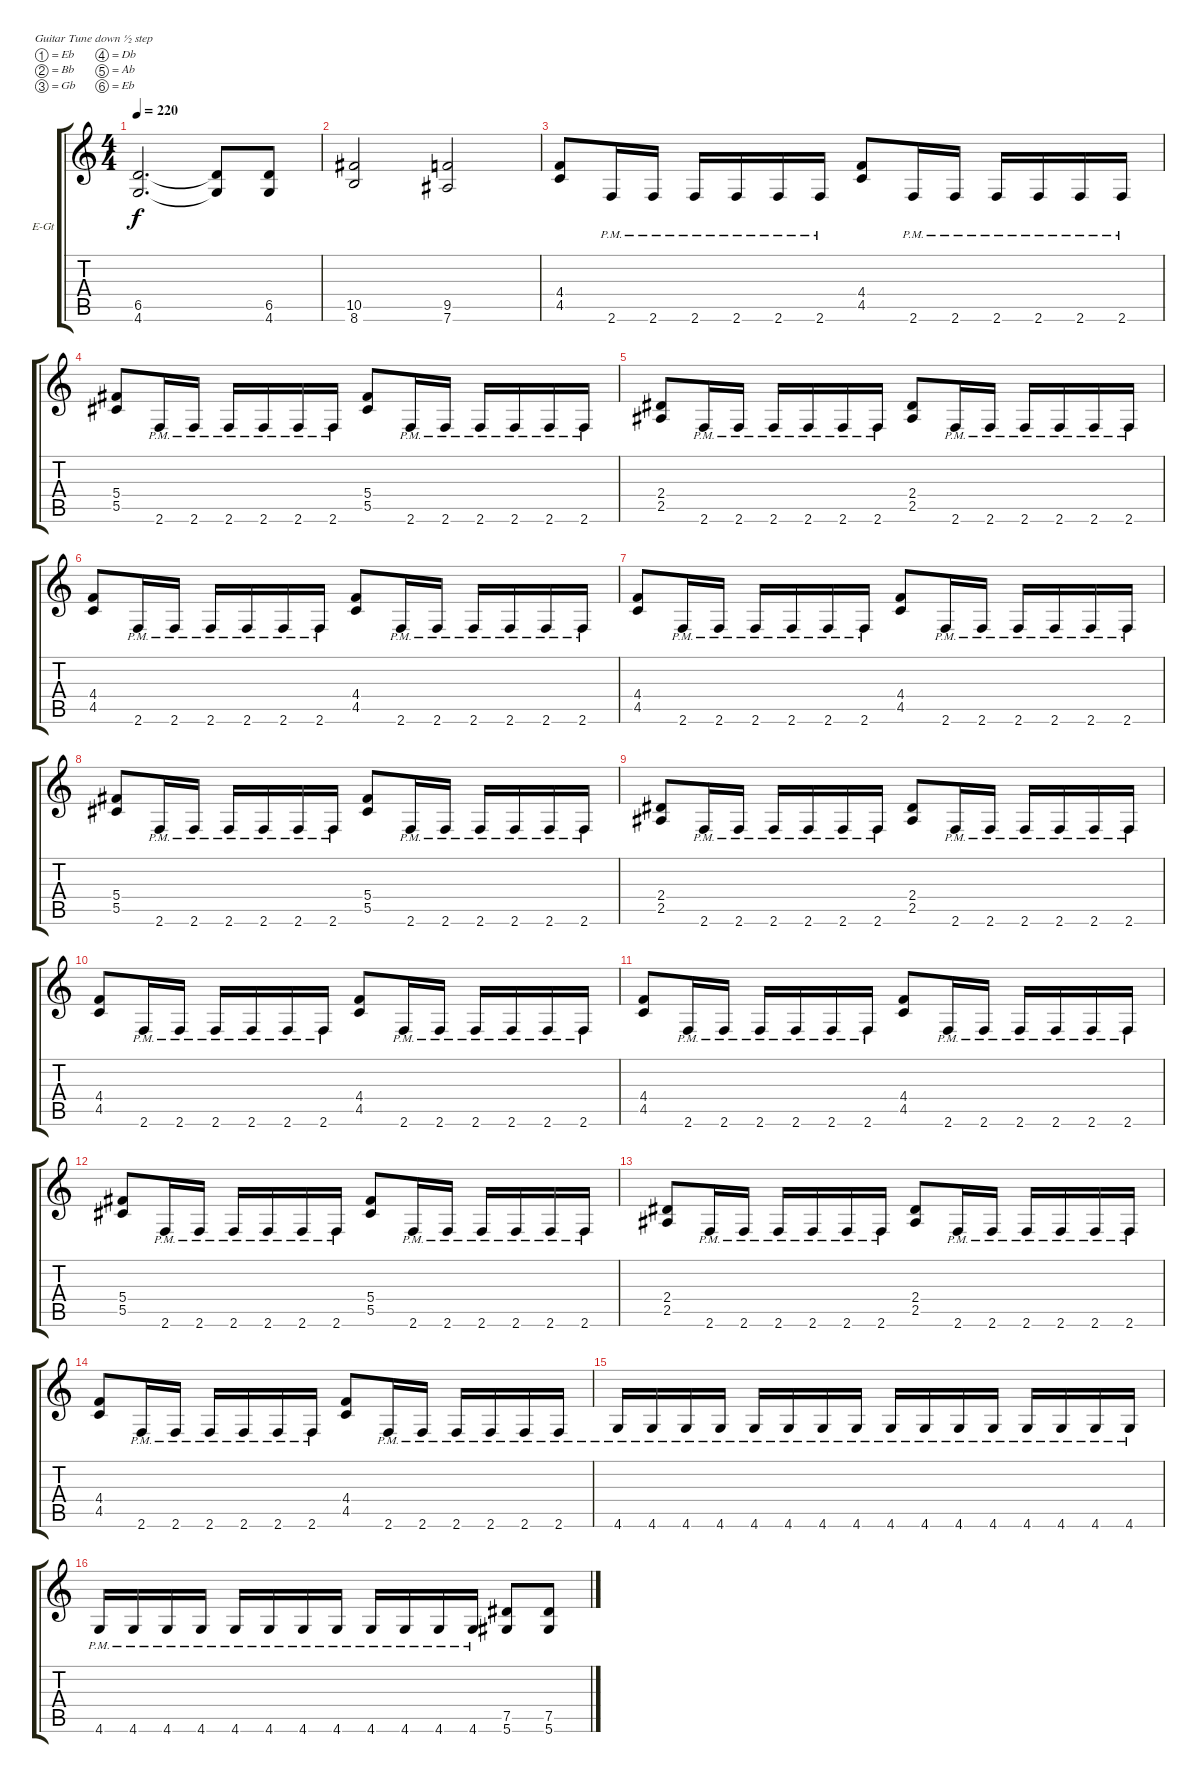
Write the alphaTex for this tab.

\bracketExtendMode groupsimilarinstruments
\firstSystemTrackNameOrientation horizontal
\otherSystemsTrackNameOrientation horizontal
\track ("Jeff Hanneman" "E-Gt") {instrument distortionguitar}
\staff {score tabs}
\tuning (Eb4 Bb3 Gb3 Db3 Ab2 Eb2)
\ts (4 4)
\tempo 220
\clef g2
\ks c
(6.5 4.6).2{d dy f} (6.5{t} 4.6{t}).8 (6.5 4.6).8 |
(10.5 8.6).2 (9.5 7.6).2 |
(4.4 4.5).8 2.6{pm}.16 2.6{pm}.16 2.6{pm}.16 2.6{pm}.16 2.6{pm}.16 2.6{pm}.16 (4.4 4.5).8 2.6{pm}.16 2.6{pm}.16 2.6{pm}.16 2.6{pm}.16 2.6{pm}.16 2.6{pm}.16 |
(5.4 5.5).8 2.6{pm}.16 2.6{pm}.16 2.6{pm}.16 2.6{pm}.16 2.6{pm}.16 2.6{pm}.16 (5.4 5.5).8 2.6{pm}.16 2.6{pm}.16 2.6{pm}.16 2.6{pm}.16 2.6{pm}.16 2.6{pm}.16 |
(2.4 2.5).8 2.6{pm}.16 2.6{pm}.16 2.6{pm}.16 2.6{pm}.16 2.6{pm}.16 2.6{pm}.16 (2.4 2.5).8 2.6{pm}.16 2.6{pm}.16 2.6{pm}.16 2.6{pm}.16 2.6{pm}.16 2.6{pm}.16 |
(4.4 4.5).8 2.6{pm}.16 2.6{pm}.16 2.6{pm}.16 2.6{pm}.16 2.6{pm}.16 2.6{pm}.16 (4.4 4.5).8 2.6{pm}.16 2.6{pm}.16 2.6{pm}.16 2.6{pm}.16 2.6{pm}.16 2.6{pm}.16 |
(4.4 4.5).8 2.6{pm}.16 2.6{pm}.16 2.6{pm}.16 2.6{pm}.16 2.6{pm}.16 2.6{pm}.16 (4.4 4.5).8 2.6{pm}.16 2.6{pm}.16 2.6{pm}.16 2.6{pm}.16 2.6{pm}.16 2.6{pm}.16 |
(5.4 5.5).8 2.6{pm}.16 2.6{pm}.16 2.6{pm}.16 2.6{pm}.16 2.6{pm}.16 2.6{pm}.16 (5.4 5.5).8 2.6{pm}.16 2.6{pm}.16 2.6{pm}.16 2.6{pm}.16 2.6{pm}.16 2.6{pm}.16 |
(2.4 2.5).8 2.6{pm}.16 2.6{pm}.16 2.6{pm}.16 2.6{pm}.16 2.6{pm}.16 2.6{pm}.16 (2.4 2.5).8 2.6{pm}.16 2.6{pm}.16 2.6{pm}.16 2.6{pm}.16 2.6{pm}.16 2.6{pm}.16 |
(4.4 4.5).8 2.6{pm}.16 2.6{pm}.16 2.6{pm}.16 2.6{pm}.16 2.6{pm}.16 2.6{pm}.16 (4.4 4.5).8 2.6{pm}.16 2.6{pm}.16 2.6{pm}.16 2.6{pm}.16 2.6{pm}.16 2.6{pm}.16 |
(4.4 4.5).8 2.6{pm}.16 2.6{pm}.16 2.6{pm}.16 2.6{pm}.16 2.6{pm}.16 2.6{pm}.16 (4.4 4.5).8 2.6{pm}.16 2.6{pm}.16 2.6{pm}.16 2.6{pm}.16 2.6{pm}.16 2.6{pm}.16 |
(5.4 5.5).8 2.6{pm}.16 2.6{pm}.16 2.6{pm}.16 2.6{pm}.16 2.6{pm}.16 2.6{pm}.16 (5.4 5.5).8 2.6{pm}.16 2.6{pm}.16 2.6{pm}.16 2.6{pm}.16 2.6{pm}.16 2.6{pm}.16 |
(2.4 2.5).8 2.6{pm}.16 2.6{pm}.16 2.6{pm}.16 2.6{pm}.16 2.6{pm}.16 2.6{pm}.16 (2.4 2.5).8 2.6{pm}.16 2.6{pm}.16 2.6{pm}.16 2.6{pm}.16 2.6{pm}.16 2.6{pm}.16 |
(4.4 4.5).8 2.6{pm}.16 2.6{pm}.16 2.6{pm}.16 2.6{pm}.16 2.6{pm}.16 2.6{pm}.16 (4.4 4.5).8 2.6{pm}.16 2.6{pm}.16 2.6{pm}.16 2.6{pm}.16 2.6{pm}.16 2.6{pm}.16 |
4.6{pm}.16 4.6{pm}.16 4.6{pm}.16 4.6{pm}.16 4.6{pm}.16 4.6{pm}.16 4.6{pm}.16 4.6{pm}.16 4.6{pm}.16 4.6{pm}.16 4.6{pm}.16 4.6{pm}.16 4.6{pm}.16 4.6{pm}.16 4.6{pm}.16 4.6{pm}.16 |
4.6{pm}.16 4.6{pm}.16 4.6{pm}.16 4.6{pm}.16 4.6{pm}.16 4.6{pm}.16 4.6{pm}.16 4.6{pm}.16 4.6{pm}.16 4.6{pm}.16 4.6{pm}.16 4.6{pm}.16 (7.5 5.6).8 (7.5 5.6).8
